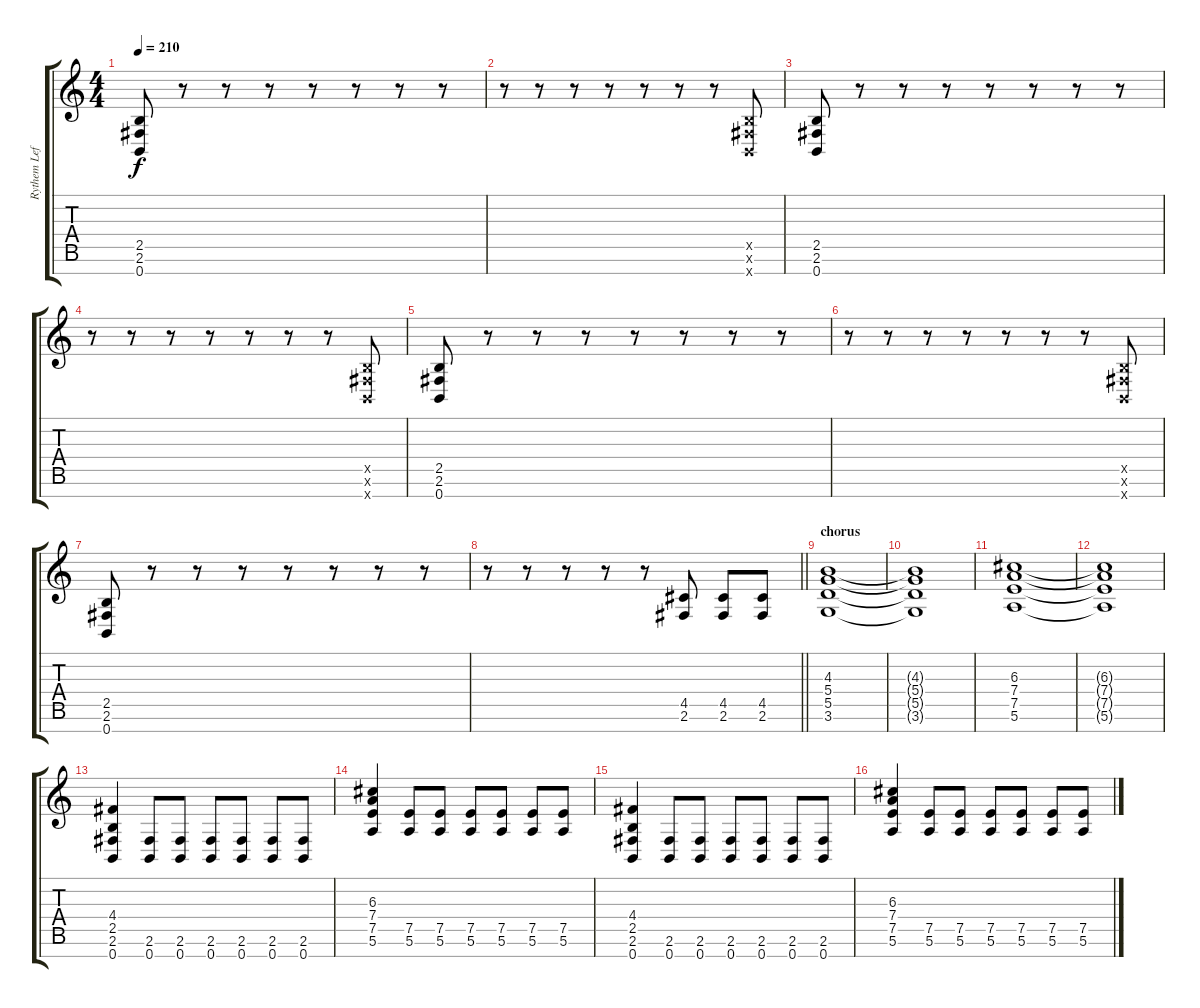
\track ("Rythem Left" "Rythem Lef") {instrument distortionguitar}
\staff {score tabs}
\tuning (E4 B3 G3 D3 A2 E2 B1) {hide}
\ts (4 4)
\tempo 210
\clef g2
\ks c
(2.5 2.6 0.7).8{dy f} r.8 r.8 r.8 r.8 r.8 r.8 r.8 |
r.8 r.8 r.8 r.8 r.8 r.8 r.8 (2.5{x} 2.6{x} 0.7{x}).8 |
(2.5 2.6 0.7).8 r.8 r.8 r.8 r.8 r.8 r.8 r.8 |
r.8 r.8 r.8 r.8 r.8 r.8 r.8 (2.5{x} 2.6{x} 0.7{x}).8 |
(2.5 2.6 0.7).8 r.8 r.8 r.8 r.8 r.8 r.8 r.8 |
r.8 r.8 r.8 r.8 r.8 r.8 r.8 (2.5{x} 2.6{x} 0.7{x}).8 |
(2.5 2.6 0.7).8 r.8 r.8 r.8 r.8 r.8 r.8 r.8 |
\barLineRight lightlight
r.8 r.8 r.8 r.8 r.8 (4.5 2.6).8 (4.5 2.6).8 (4.5 2.6).8 |
\section ("" "chorus")
(4.3 5.4 5.5 3.6).1 |
(4.3{t} 5.4{t} 5.5{t} 3.6{t}).1 |
(6.3 7.4 7.5 5.6).1 |
(6.3{t} 7.4{t} 7.5{t} 5.6{t}).1 |
(4.4 2.5 2.6 0.7).4 (2.6 0.7).8 (2.6 0.7).8 (2.6 0.7).8 (2.6 0.7).8 (2.6 0.7).8 (2.6 0.7).8 |
(6.3 7.4 7.5 5.6).4 (7.5 5.6).8 (7.5 5.6).8 (7.5 5.6).8 (7.5 5.6).8 (7.5 5.6).8 (7.5 5.6).8 |
(4.4 2.5 2.6 0.7).4 (2.6 0.7).8 (2.6 0.7).8 (2.6 0.7).8 (2.6 0.7).8 (2.6 0.7).8 (2.6 0.7).8 |
(6.3 7.4 7.5 5.6).4 (7.5 5.6).8 (7.5 5.6).8 (7.5 5.6).8 (7.5 5.6).8 (7.5 5.6).8 (7.5 5.6).8
